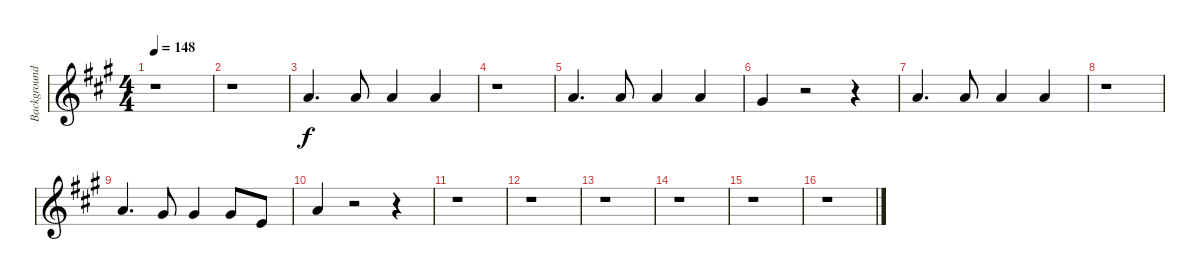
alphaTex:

\track ("Background Vocals" "Background") {instrument lead6voice}
\staff {score}
\tuning (E4 B3 G3 D3 A2 E2) {hide}
\ts (4 4)
\tempo 148
\clef g2
\ks a
r.1{dy f} |
r.1 |
5.1.4{d} 5.1.8 5.1.4 5.1.4 |
r.1 |
5.1.4{d} 5.1.8 5.1.4 5.1.4 |
4.1.4 r.2 r.4 |
5.1.4{d} 5.1.8 5.1.4 5.1.4 |
r.1 |
5.1.4{d} 4.1.8 4.1.4 4.1.8 5.2.8 |
5.1.4 r.2 r.4 |
r.1 |
r.1 |
r.1 |
r.1 |
r.1 |
r.1
